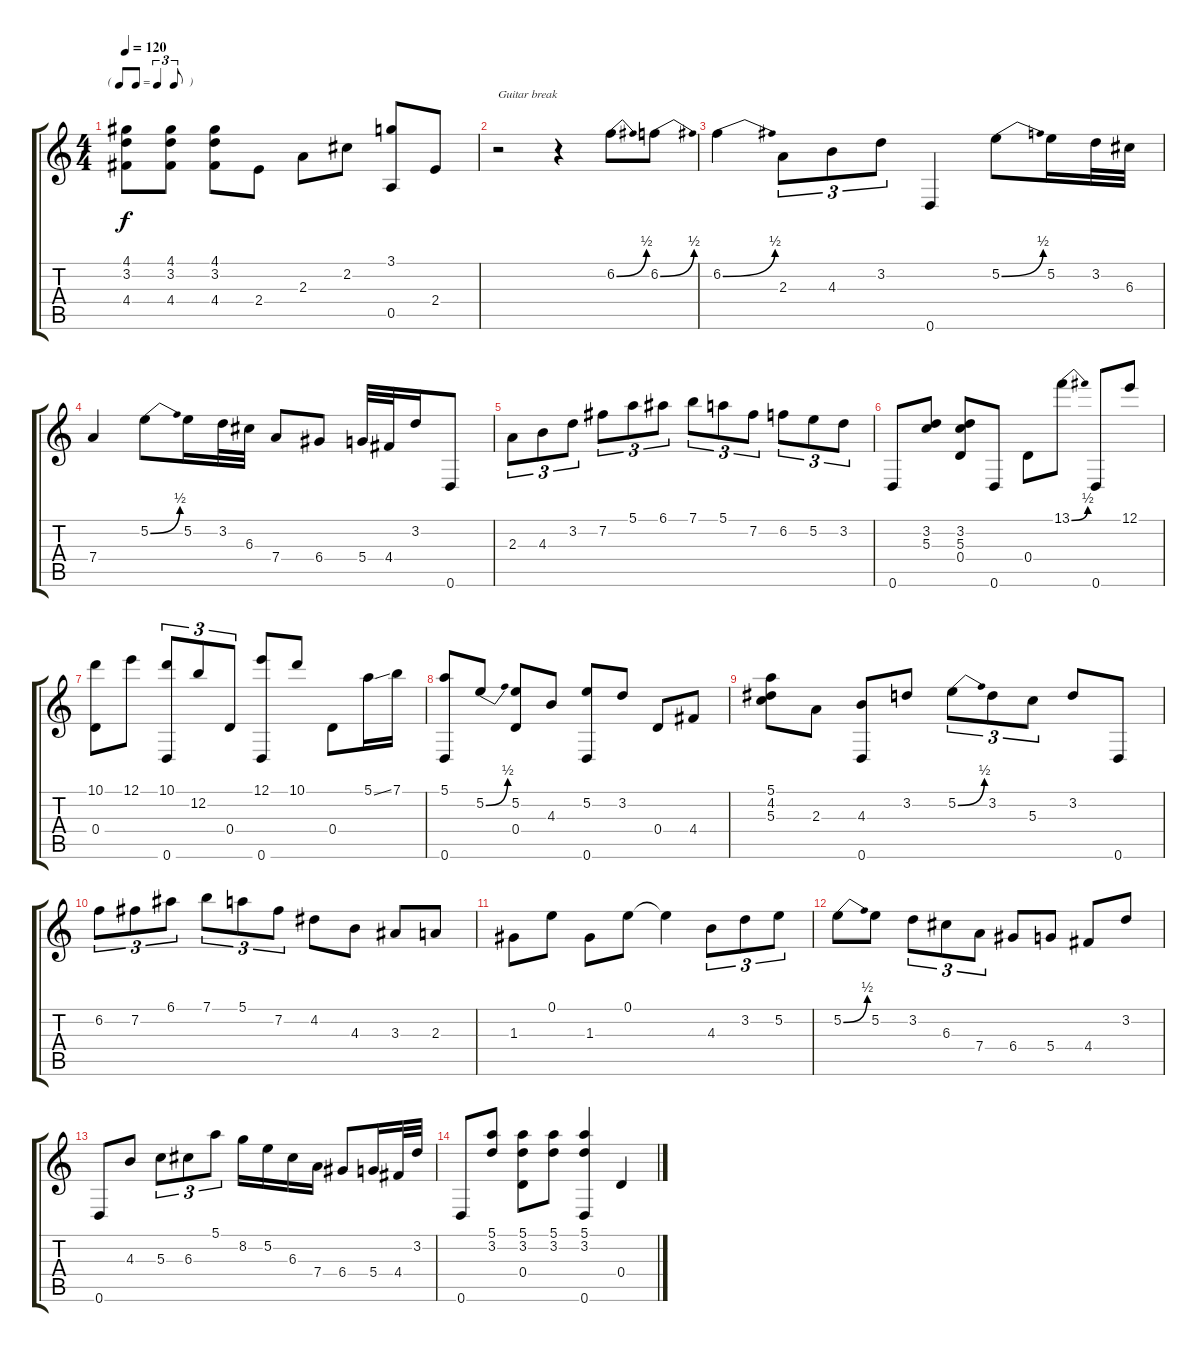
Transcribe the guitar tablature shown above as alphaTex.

\track "" {instrument acousticguitarnylon}
\staff {score tabs}
\tuning (E4 B3 G3 D3 A2 D2) {hide}
\ts (4 4)
\tf triplet8th
\tempo 120
\clef g2
\ks c
(4.1 3.2 4.4).8{dy f} (4.1 3.2 4.4).8 (4.1 3.2 4.4).8 2.4.8 2.3.8 2.2.8 (3.1 0.5).8 2.4.8 |
r.2{txt "Guitar break"} r.4 6.2{be (bend 0 0 60 2)}.8 6.2{be (bend 0 0 60 2)}.8 |
6.2{be (bend 0 0 60 2)}.4 2.3.8{tu (3 2)} 4.3.8{tu (3 2)} 3.2.8{tu (3 2)} 0.6.4 5.2{be (bend 0 0 60 2)}.8 5.2.16 3.2.32 6.3.32 |
7.4.4 5.2{be (bend 0 0 60 2)}.8 5.2.16 3.2.32 6.3.32 7.4.8 6.4.8 5.4.32 4.4.32 3.2.16 0.6.8 |
2.3.8{tu (3 2)} 4.3.8{tu (3 2)} 3.2.8{tu (3 2)} 7.2.8{tu (3 2)} 5.1.8{tu (3 2)} 6.1.8{tu (3 2)} 7.1.8{tu (3 2)} 5.1.8{tu (3 2)} 7.2.8{tu (3 2)} 6.2.8{tu (3 2)} 5.2.8{tu (3 2)} 3.2.8{tu (3 2)} |
0.6.8 (3.2 5.3).8 (3.2 5.3 0.4).8 0.6.8 0.4.8 13.1{be (bend 0 0 60 2)}.8 0.6.8 12.1.8 |
(10.1 0.4).8 12.1.8 (10.1 0.6).8{tu (3 2)} 12.2.8{tu (3 2)} 0.4.8{tu (3 2)} (12.1 0.6).8 10.1.8 0.4.8 5.1{ss}.16 7.1.16 |
(5.1 0.6).8 5.2{be (bend 0 0 60 2)}.8 (5.2 0.4).8 4.3.8 (5.2 0.6).8 3.2.8 0.4.8 4.4.8 |
(5.1 4.2 5.3).8 2.3.8 (4.3 0.6).8 3.2.8 5.2{be (bend 0 0 60 2)}.8{tu (3 2)} 3.2.8{tu (3 2)} 5.3.8{tu (3 2)} 3.2.8 0.6.8 |
6.2.8{tu (3 2)} 7.2.8{tu (3 2)} 6.1.8{tu (3 2)} 7.1.8{tu (3 2)} 5.1.8{tu (3 2)} 7.2.8{tu (3 2)} 4.2.8 4.3.8 3.3.8 2.3.8 |
1.3.8 0.1.8 1.3.8 0.1.8 0.1{t}.4 4.3.8{tu (3 2)} 3.2.8{tu (3 2)} 5.2.8{tu (3 2)} |
5.2{be (bend 0 0 60 2)}.8 5.2.8 3.2.8{tu (3 2)} 6.3.8{tu (3 2)} 7.4.8{tu (3 2)} 6.4.8 5.4.8 4.4.8 3.2.8 |
0.6.8 4.3.8 5.3.8{tu (3 2)} 6.3.8{tu (3 2)} 5.1.8{tu (3 2)} 8.2.16 5.2.16 6.3.16 7.4.16 6.4.8 5.4.16 4.4.32 3.2.32 |
0.6.8 (5.1 3.2).8 (5.1 3.2 0.4).8 (5.1 3.2).8 (5.1 3.2 0.6).4 0.4.4
